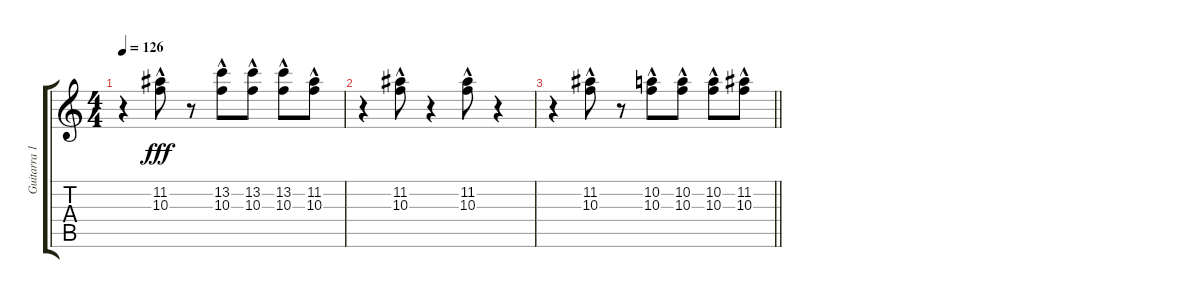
\track ("Guitarra 1 RSE" "Guitarra 1") {instrument electricguitarjazz}
\staff {score tabs}
\tuning (E4 B3 G3 D3 A2 E2) {hide}
\ts (4 4)
\tempo 126
\clef g2
\ks c
r.4{dy fff} (11.2{hac} 10.3{hac}).8 r.8 (13.2{hac} 10.3{hac}).8 (13.2{hac} 10.3{hac}).8 (13.2{hac} 10.3{hac}).8 (11.2{hac} 10.3{hac}).8 |
r.4 (11.2{hac} 10.3{hac}).8 r.4 (11.2{hac} 10.3{hac}).8 r.4 |
\barLineRight lightlight
r.4 (11.2{hac} 10.3{hac}).8 r.8 (10.2{hac} 10.3{hac}).8 (10.2{hac} 10.3{hac}).8 (10.2{hac} 10.3{hac}).8 (11.2{hac} 10.3{hac}).8
